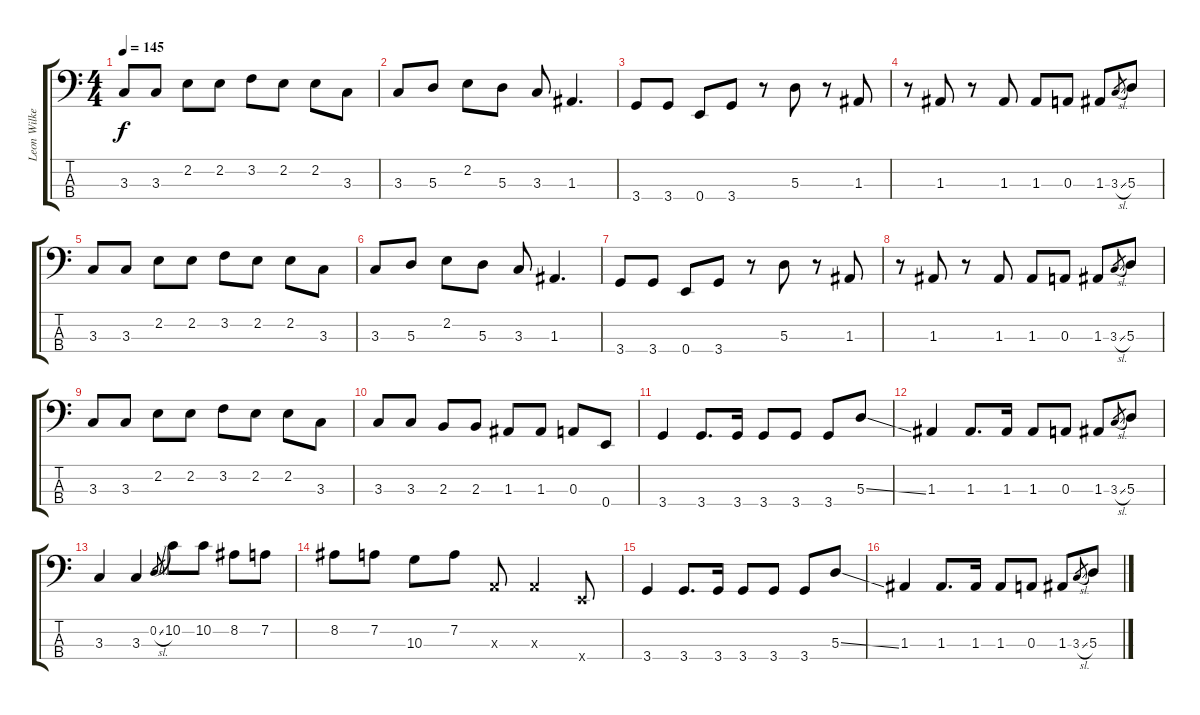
\track ("Leon Wilkeson (Bass Guitar)" "Leon Wilke") {instrument electricbassfinger}
\staff {score tabs}
\tuning (G2 D2 A1 E1) {hide}
\ts (4 4)
\tempo 145
\clef f4
\ks c
3.3.8{dy f} 3.3.8 2.2.8 2.2.8 3.2.8 2.2.8 2.2.8 3.3.8 |
3.3.8 5.3.8 2.2.8 5.3.8 3.3.8 1.3.4{d} |
3.4.8 3.4.8 0.4.8 3.4.8 r.8 5.3.8 r.8 1.3.8 |
r.8 1.3.8 r.8 1.3.8 1.3.8 0.3.8 1.3.8 3.3{sl}.8{gr} 5.3.8 |
3.3.8 3.3.8 2.2.8 2.2.8 3.2.8 2.2.8 2.2.8 3.3.8 |
3.3.8 5.3.8 2.2.8 5.3.8 3.3.8 1.3.4{d} |
3.4.8 3.4.8 0.4.8 3.4.8 r.8 5.3.8 r.8 1.3.8 |
r.8 1.3.8 r.8 1.3.8 1.3.8 0.3.8 1.3.8 3.3{sl}.8{gr} 5.3.8 |
3.3.8 3.3.8 2.2.8 2.2.8 3.2.8 2.2.8 2.2.8 3.3.8 |
3.3.8 3.3.8 2.3.8 2.3.8 1.3.8 1.3.8 0.3.8 0.4.8 |
3.4.4 3.4.8{d} 3.4.16 3.4.8 3.4.8 3.4.8 5.3{ss}.8 |
1.3.4 1.3.8{d} 1.3.16 1.3.8 0.3.8 1.3.8 3.3{sl}.8{gr} 5.3.8 |
3.3.4 3.3.4 0.2{sl}.8{gr} 10.2.8 10.2.8 8.2.8 7.2.8 |
8.2.8 7.2.8 10.3.8 7.2.8 0.3{x}.8 0.3{x}.4 0.4{x}.8 |
3.4.4 3.4.8{d} 3.4.16 3.4.8 3.4.8 3.4.8 5.3{ss}.8 |
1.3.4 1.3.8{d} 1.3.16 1.3.8 0.3.8 1.3.8 3.3{sl}.8{gr} 5.3.8
